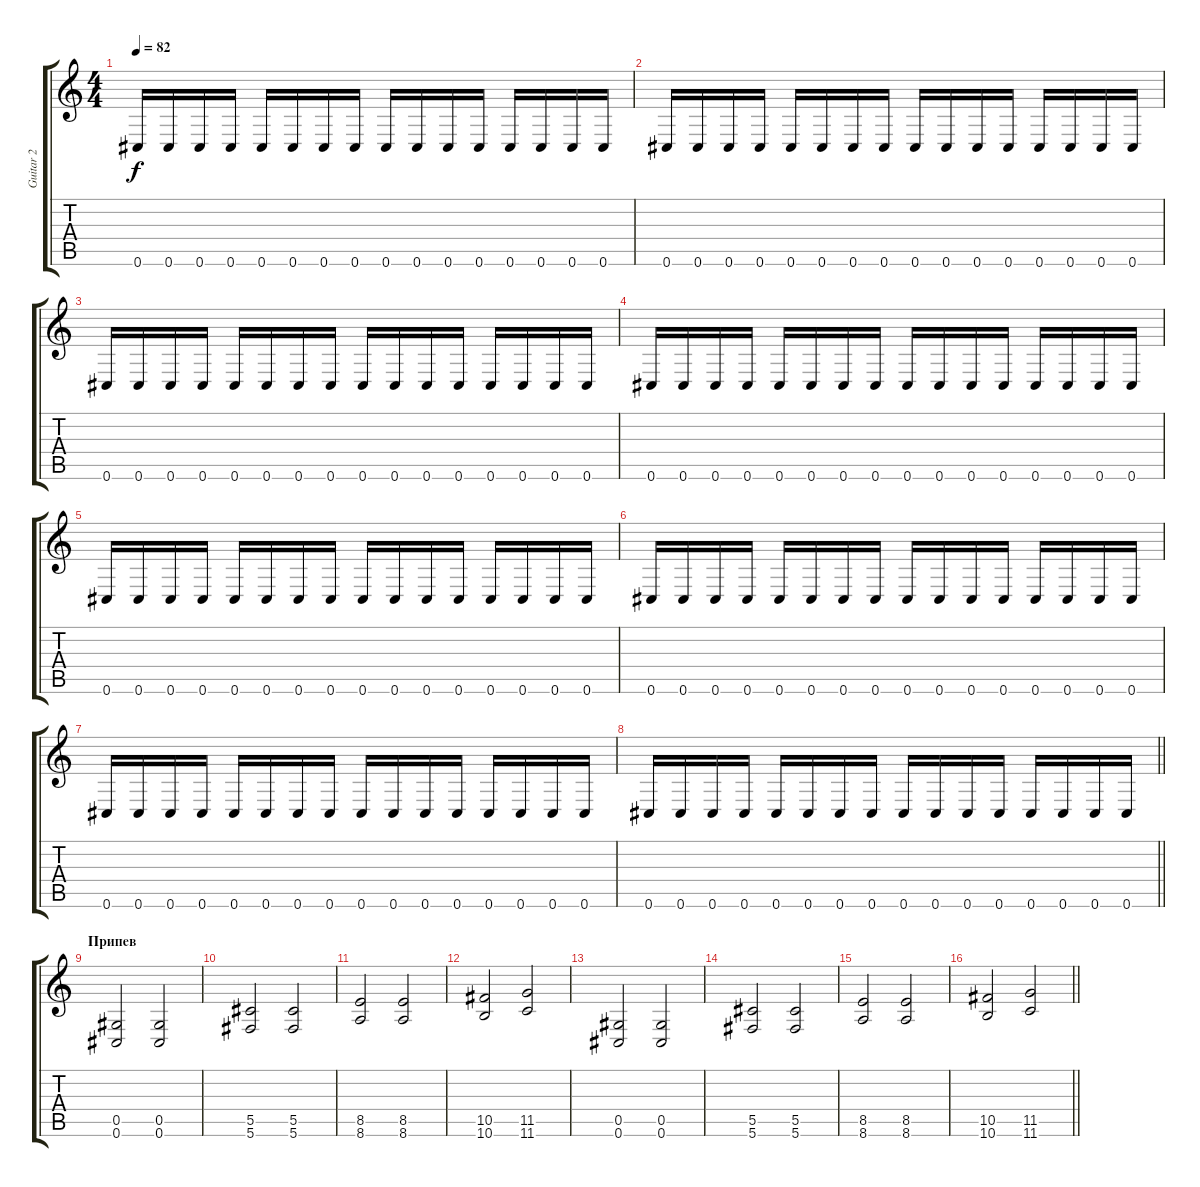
\track ("Guitar 2" "Guitar 2") {instrument distortionguitar}
\staff {score tabs}
\tuning (Eb4 Bb3 Gb3 Db3 Ab2 Db2) {hide}
\ts (4 4)
\tempo 82
\clef g2
\ks c
0.6.16{dy f} 0.6.16 0.6.16 0.6.16 0.6.16 0.6.16 0.6.16 0.6.16 0.6.16 0.6.16 0.6.16 0.6.16 0.6.16 0.6.16 0.6.16 0.6.16 |
0.6.16 0.6.16 0.6.16 0.6.16 0.6.16 0.6.16 0.6.16 0.6.16 0.6.16 0.6.16 0.6.16 0.6.16 0.6.16 0.6.16 0.6.16 0.6.16 |
0.6.16 0.6.16 0.6.16 0.6.16 0.6.16 0.6.16 0.6.16 0.6.16 0.6.16 0.6.16 0.6.16 0.6.16 0.6.16 0.6.16 0.6.16 0.6.16 |
0.6.16 0.6.16 0.6.16 0.6.16 0.6.16 0.6.16 0.6.16 0.6.16 0.6.16 0.6.16 0.6.16 0.6.16 0.6.16 0.6.16 0.6.16 0.6.16 |
0.6.16 0.6.16 0.6.16 0.6.16 0.6.16 0.6.16 0.6.16 0.6.16 0.6.16 0.6.16 0.6.16 0.6.16 0.6.16 0.6.16 0.6.16 0.6.16 |
0.6.16 0.6.16 0.6.16 0.6.16 0.6.16 0.6.16 0.6.16 0.6.16 0.6.16 0.6.16 0.6.16 0.6.16 0.6.16 0.6.16 0.6.16 0.6.16 |
0.6.16 0.6.16 0.6.16 0.6.16 0.6.16 0.6.16 0.6.16 0.6.16 0.6.16 0.6.16 0.6.16 0.6.16 0.6.16 0.6.16 0.6.16 0.6.16 |
\barLineRight lightlight
0.6.16 0.6.16 0.6.16 0.6.16 0.6.16 0.6.16 0.6.16 0.6.16 0.6.16 0.6.16 0.6.16 0.6.16 0.6.16 0.6.16 0.6.16 0.6.16 |
\section ("" "Припев")
(0.5 0.6).2 (0.5 0.6).2 |
(5.5 5.6).2 (5.5 5.6).2 |
(8.5 8.6).2 (8.5 8.6).2 |
(10.5 10.6).2 (11.5 11.6).2 |
(0.5 0.6).2 (0.5 0.6).2 |
(5.5 5.6).2 (5.5 5.6).2 |
(8.5 8.6).2 (8.5 8.6).2 |
\barLineRight lightlight
(10.5 10.6).2 (11.5 11.6).2
